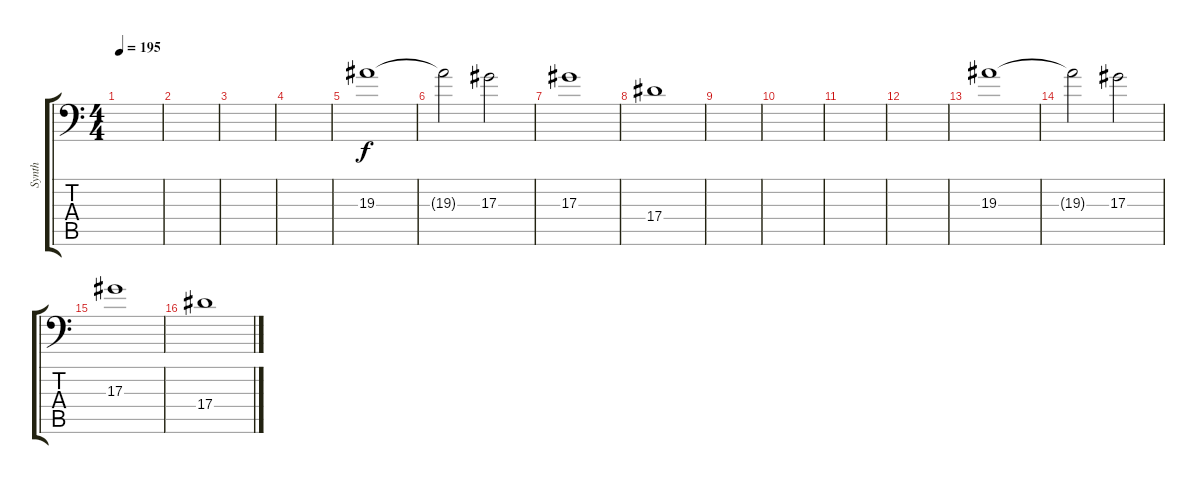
\track ("Synth" "Synth") {instrument pad7halo}
\staff {score tabs}
\tuning (C4 G3 Eb3 Bb2 F2 Bb1) {hide}
\ts (4 4)
\tempo 195
\clef f4
\ks c
|
|
|
|
19.3.1{instrument distortionguitar} |
19.3{t}.2 17.3.2 |
17.3.1 |
17.4.1 |
|
|
|
|
19.3.1 |
19.3{t}.2 17.3.2 |
17.3.1 |
17.4.1
